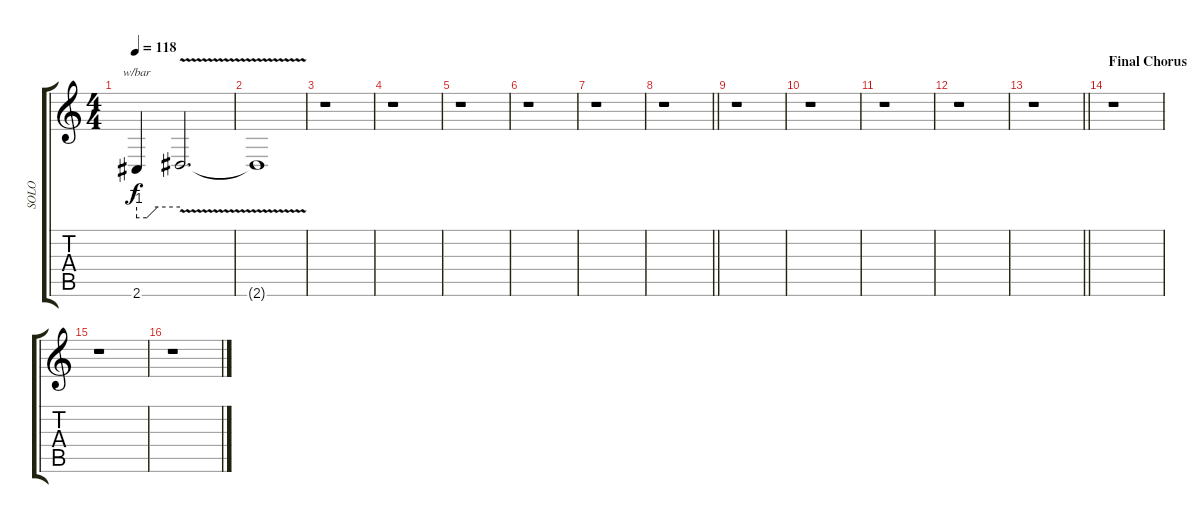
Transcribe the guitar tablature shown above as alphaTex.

\track ("SOLO" "SOLO") {instrument distortionguitar}
\staff {score tabs}
\tuning (Eb4 Bb3 Gb3 Db3 Ab2 Db2) {hide}
\ts (4 4)
\tempo 118
\clef g2
\ks c
2.6.4{tbe (custom default 0 -4 14 -4 29 0 60 0) dy f} 2.6{v t}.2{d} |
2.6{t}.1 |
r.1 |
r.1 |
r.1 |
r.1 |
r.1 |
\barLineRight lightlight
r.1 |
r.1 |
r.1 |
r.1 |
r.1 |
\barLineRight lightlight
r.1 |
\section ("" "Final Chorus")
r.1 |
r.1 |
r.1
